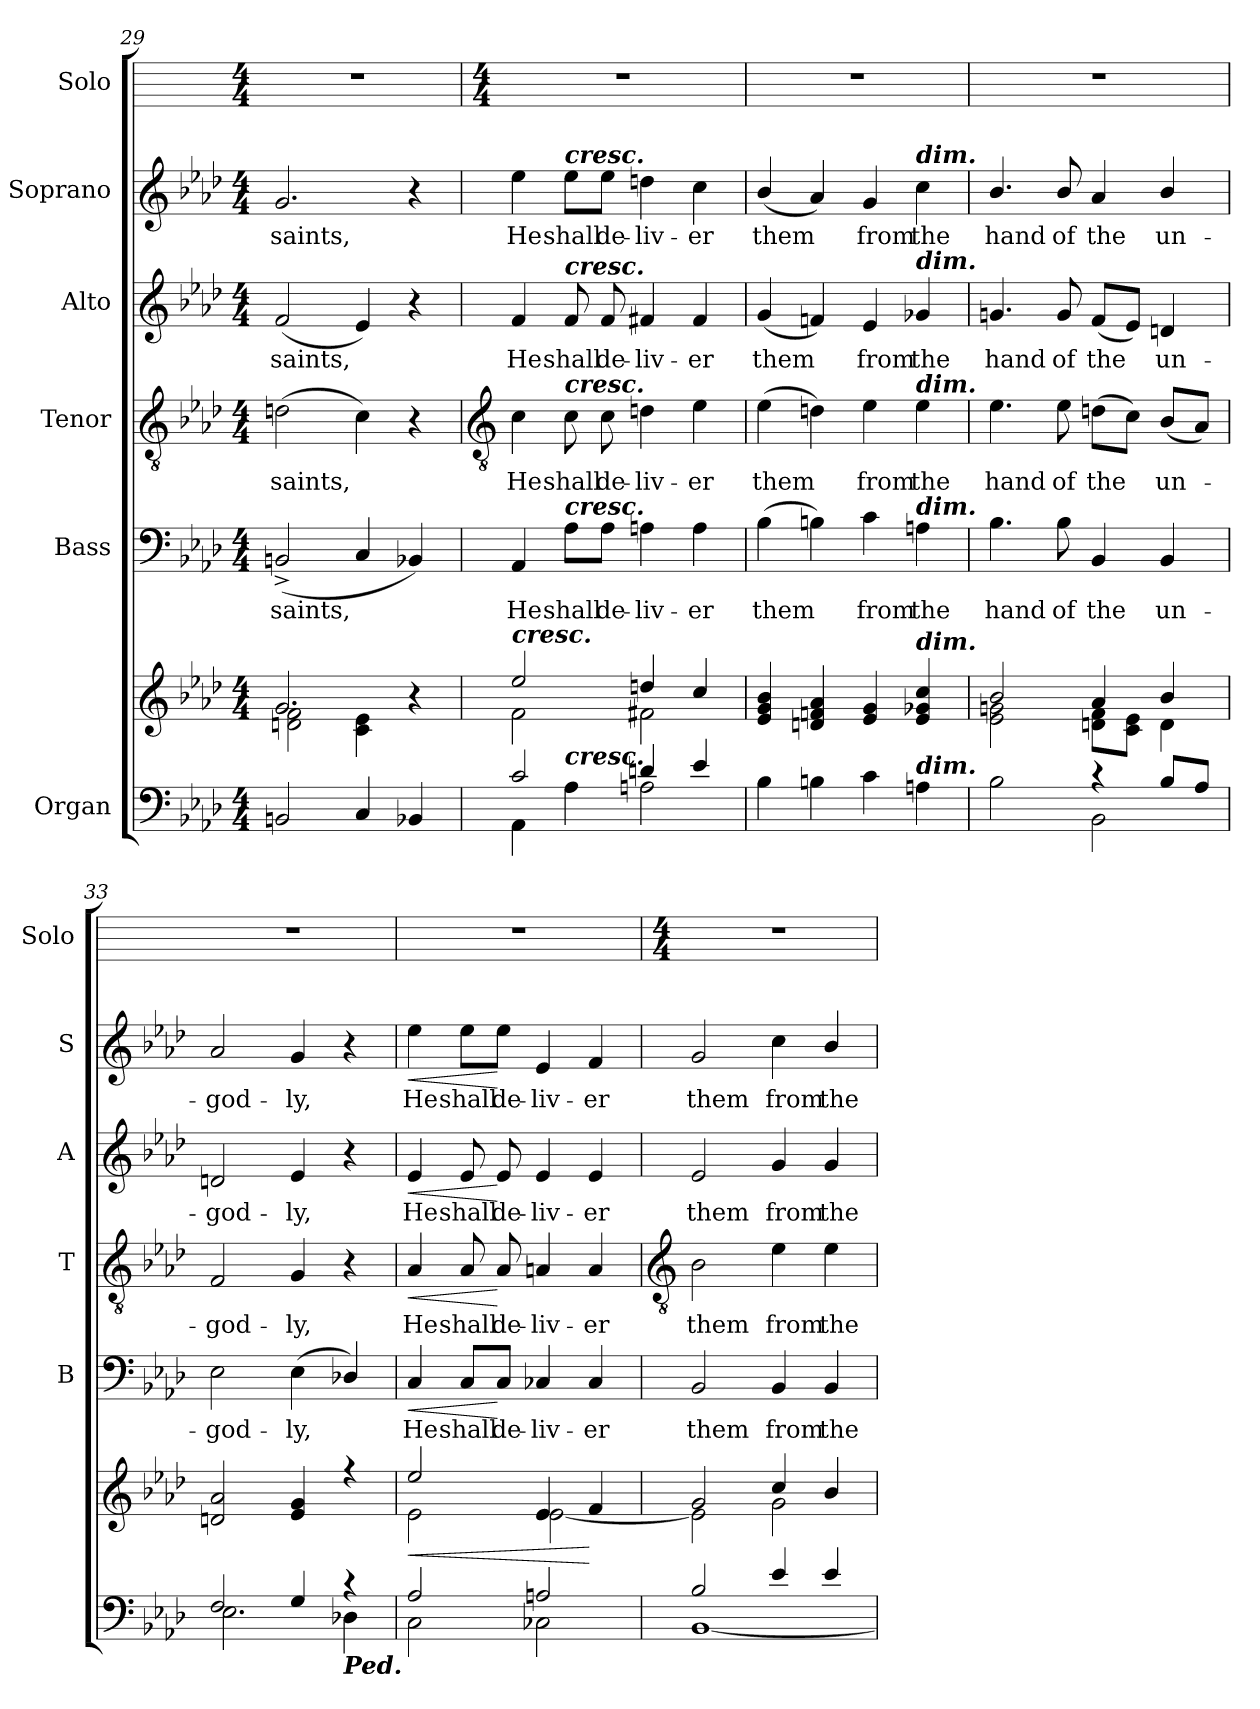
**kern	**kern	**dynam	**kern	**text	**dynam	**kern	**text	**dynam	**kern	**text	**dynam	**kern	**text	**dynam	**kern
*part6	*part6	*part6	*part5	*part5	*part5	*part4	*part4	*part4	*part3	*part3	*part3	*part2	*part2	*part2	*part1
*staff7	*staff6	*staff6/7	*staff5	*staff5	*staff5	*staff4	*staff4	*staff4	*staff3	*staff3	*staff3	*staff2	*staff2	*staff2	*staff1
*I"Organ	*	*	*I"Bass	*	*	*I"Tenor	*	*	*I"Alto	*	*	*I"Soprano	*	*	*I"Solo
*	*	*	*I'B	*	*	*I'T	*	*	*I'A	*	*	*I'S	*	*	*I'Solo
*clefF4	*clefG2	*	*clefF4	*	*	*clefGv2	*	*	*clefG2	*	*	*clefG2	*	*	*
*k[b-e-a-d-]	*k[b-e-a-d-]	*	*k[b-e-a-d-]	*	*	*k[b-e-a-d-]	*	*	*k[b-e-a-d-]	*	*	*k[b-e-a-d-]	*	*	*
*A-:	*A-:	*	*A-:	*	*	*A-:	*	*	*A-:	*	*	*A-:	*	*	*
*M4/4	*M4/4	*	*M4/4	*	*	*M4/4	*	*	*M4/4	*	*	*M4/4	*	*	*M4/4
=29	=29	=29	=29	=29	=29	=29	=29	=29	=29	=29	=29	=29	=29	=29	=29
*^	*^	*	*	*	*	*	*	*	*	*	*	*	*	*	*
!	!	!	!	!	!	!LO:LY:b	!	!	!LO:LY:b	!	!	!LO:LY:b	!	!	!LO:LY:b	!	!
2BBn/	1ryy	2.g/	2dn\ 2f\	.	(<2BBn^	saints,	.	(>2dn	saints,	.	(<2f	saints,	.	2.g	saints,	.	1r
4C/	.	.	4c\ 4e-\	.	4C	.	.	4c)	.	.	4e-)	.	.	.	.	.	.
4BB-X/	.	4r	4ryy	.	4BB-X)	.	.	4r	.	.	4r	.	.	4r	.	.	.
!!LO:LB:g=z
=30	=30	=30	=30	=30	=30	=30	=30	=30	=30	=30	=30	=30	=30	=30	=30	=30	=30
*	*	*	*	*	*	*	*	*clefGv2	*	*	*	*	*	*	*	*	*
*	*	*	*	*	*	*	*	*	*	*	*	*	*	*	*	*	*M4/4
!	!	!LO:TX:a:Bi:t=cresc.	!	!	!	!	!	!	!	!	!	!	!	!	!	!	!
!	!	!	!	!	!	!LO:LY:b	!	!	!LO:LY:b	!	!	!LO:LY:b	!	!	!LO:LY:b	!	!
2c/	4AA-\	2ee-/	2f\	.	4AA-	He	.	4c	He	.	4f	He	.	4ee-	He	.	1r
!	!	!	!	!	!	!	!	!	!	!	!	!	!	!LO:TX:a:Bi:t=cresc.	!	!	!
!	!	!	!	!	!	!	!	!	!	!	!LO:TX:a:Bi:t=cresc.	!	!	!	!	!	!
!	!	!	!	!	!	!	!	!LO:TX:a:Bi:t=cresc.	!	!	!	!	!	!	!	!	!
!	!	!	!	!	!LO:TX:a:Bi:t=cresc.	!	!	!	!	!	!	!	!	!	!	!	!
!	!LO:TX:a:Bi:t=cresc.	!	!	!	!	!	!	!	!	!	!	!	!	!	!	!	!
!	!	!	!	!	!	!LO:LY:b	!	!	!LO:LY:b	!	!	!LO:LY:b	!	!	!LO:LY:b	!	!
.	4A-\	.	.	.	8A-\L	shall	.	8c	shall	.	8f	shall	.	8ee-\L	shall	.	.
!	!	!	!	!	!	!LO:LY:b	!	!	!LO:LY:b	!	!	!LO:LY:b	!	!	!LO:LY:b	!	!
.	.	.	.	.	8A-\J	de-	.	8c	de-	.	8f	de-	.	8ee-\J	de-	.	.
!	!	!	!	!	!	!LO:LY:b	!	!	!LO:LY:b	!	!	!LO:LY:b	!	!	!LO:LY:b	!	!
4dn/	2An\	4ddn/	2f#X\	.	4An	-liv-	.	4dn	-liv-	.	4f#X	-liv-	.	4ddn	-liv-	.	.
!	!	!	!	!	!	!LO:LY:b	!	!	!LO:LY:b	!	!	!LO:LY:b	!	!	!LO:LY:b	!	!
4e-/	.	4cc/	.	.	4A	-er	.	4e-	-er	.	4f#	-er	.	4cc	-er	.	.
=31	=31	=31	=31	=31	=31	=31	=31	=31	=31	=31	=31	=31	=31	=31	=31	=31	=31
!	!	!	!	!	!	!LO:LY:b	!	!	!LO:LY:b	!	!	!LO:LY:b	!	!	!LO:LY:b	!	!
1ryy	4B-\	4e-/ 4g/ 4b-/	1ryy	.	(>4B-	them	.	(>4e-	them	.	(<4g	them	.	(<4b-/	them	.	1r
.	4Bn\	4dn/ 4fn/ 4a-/	.	.	4Bn)	.	.	4dn)	.	.	4fn)	.	.	4a-)	.	.	.
!	!	!	!	!	!	!LO:LY:b	!	!	!LO:LY:b	!	!	!LO:LY:b	!	!	!LO:LY:b	!	!
.	4c\	4e-/ 4g/	.	.	4c	from	.	4e-	from	.	4e-	from	.	4g	from	.	.
!	!	!	!	!	!	!	!	!	!	!	!	!	!	!LO:TX:a:Bi:t=dim.	!	!	!
!	!	!	!	!	!	!	!	!	!	!	!LO:TX:a:Bi:t=dim.	!	!	!	!	!	!
!	!	!	!	!	!	!	!	!LO:TX:a:Bi:t=dim.	!	!	!	!	!	!	!	!	!
!	!	!	!	!	!LO:TX:a:Bi:t=dim.	!	!	!	!	!	!	!	!	!	!	!	!
!	!	!LO:TX:a:Bi:t=dim.	!	!	!	!	!	!	!	!	!	!	!	!	!	!	!
!	!LO:TX:a:Bi:t=dim.	!	!	!	!	!	!	!	!	!	!	!	!	!	!	!	!
!	!	!	!	!	!	!LO:LY:b	!	!	!LO:LY:b	!	!	!LO:LY:b	!	!	!LO:LY:b	!	!
.	4An\	4e-/ 4g-X/ 4cc/	.	.	4An	the	.	4e-	the	.	4g-X	the	.	4cc	the	.	.
=32	=32	=32	=32	=32	=32	=32	=32	=32	=32	=32	=32	=32	=32	=32	=32	=32	=32
!	!	!	!	!	!	!LO:LY:b	!	!	!LO:LY:b	!	!	!LO:LY:b	!	!	!LO:LY:b	!	!
2ryy	2B-\	2b-/	2e-\ 2gn\	.	4.B-	hand	.	4.e-	hand	.	4.gn	hand	.	4.b-/	hand	.	1r
!	!	!	!	!	!	!LO:LY:b	!	!	!LO:LY:b	!	!	!LO:LY:b	!	!	!LO:LY:b	!	!
.	.	.	.	.	8B-	of	.	8e-	of	.	8g	of	.	8b-/	of	.	.
!	!	!	!	!	!	!LO:LY:b	!	!	!LO:LY:b	!	!	!LO:LY:b	!	!	!LO:LY:b	!	!
4r	2BB-\	4a-/	8dn\ 8f\L	.	4BB-	the	.	(>8dnL	the	.	(<8fL	the	.	4a-	the	.	.
.	.	.	8c\ 8e-\J	.	.	.	.	8cJ)	.	.	8e-J)	.	.	.	.	.	.
!	!	!	!	!	!	!LO:LY:b	!	!	!LO:LY:b	!	!	!LO:LY:b	!	!	!LO:LY:b	!	!
8B-/L	.	4b-/	4d\	.	4BB-	un-	.	(<8B-L	un-	.	4dn	un-	.	4b-/	un-	.	.
8A-/J	.	.	.	.	.	.	.	8A-J)	.	.	.	.	.	.	.	.	.
=33	=33	=33	=33	=33	=33	=33	=33	=33	=33	=33	=33	=33	=33	=33	=33	=33	=33
!	!	!	!	!	!	!LO:LY:b	!	!	!LO:LY:b	!	!	!LO:LY:b	!	!	!LO:LY:b	!	!
2F/	2.E-\	2dn/ 2a-/	1ryy	.	2E-	-god-	.	2F	god-	.	2dn	-god-	.	2a-	-god-	.	1r
!	!	!	!	!	!	!LO:LY:b	!	!	!LO:LY:b	!	!	!LO:LY:b	!	!	!LO:LY:b	!	!
4G/	.	4e-/ 4g/	.	.	(<4E-	-ly,	.	4G	-ly,	.	4e-	-ly,	.	4g	-ly,	.	.
!LO:TX:b:Bi:t=Ped.	!	!	!	!	!	!	!	!	!	!	!	!	!	!	!	!	!
4r	4D-X\	4r	.	.	4D-X/)	.	.	4r	.	.	4r	.	.	4r	.	.	.
=34	=34	=34	=34	=34	=34	=34	=34	=34	=34	=34	=34	=34	=34	=34	=34	=34	=34
!	!	!	!	!LO:HP:b	!	!LO:LY:b	!LO:HP:b	!	!LO:LY:b	!LO:HP:b	!	!LO:LY:b	!LO:HP:b	!	!LO:LY:b	!LO:HP:b	!
2A-/	2C\	2ee-/	2e-\	<	4C	He	<	4A-	He	<	4e-	He	<	4ee-	He	<	1r
!	!	!	!	!	!	!LO:LY:b	!	!	!LO:LY:b	!	!	!LO:LY:b	!	!	!LO:LY:b	!	!
.	.	.	.	.	8C/L	shall	.	8A-	shall	.	8e-	shall	.	8ee-\L	shall	.	.
!	!	!	!	!	!	!LO:LY:b	!	!	!LO:LY:b	!	!	!LO:LY:b	!	!	!LO:LY:b	!	!
.	.	.	.	.	8C/J	de-	[	8A-	de-	[	8e-	de-	[	8ee-\J	de-	[	.
!	!	!	!	!	!	!LO:LY:b	!	!	!LO:LY:b	!	!	!LO:LY:b	!	!	!LO:LY:b	!	!
2An/	2C-X\	4e-/	[2e-\	.	4C-X	-liv-	.	4An	-liv-	.	4e-	-liv-	.	4e-	-liv-	.	.
!	!	!	!	!	!	!LO:LY:b	!	!	!LO:LY:b	!	!	!LO:LY:b	!	!	!LO:LY:b	!	!
.	.	4f/	.	[	4C-	-er	.	4A	-er	.	4e-	-er	.	4f	-er	.	.
!!LO:LB:g=z
=35	=35	=35	=35	=35	=35	=35	=35	=35	=35	=35	=35	=35	=35	=35	=35	=35	=35
*	*	*	*	*	*	*	*	*clefGv2	*	*	*	*	*	*	*	*	*
*	*	*	*	*	*	*	*	*	*	*	*	*	*	*	*	*	*M4/4
!	!	!	!	!	!	!LO:LY:b	!	!	!LO:LY:b	!	!	!LO:LY:b	!	!	!LO:LY:b	!	!
2B-/	[1BB-\	2g/	2e-\]	.	2BB-	them	.	2B-	them	.	2e-	them	.	2g	them	.	1r
!	!	!	!	!	!	!LO:LY:b	!	!	!LO:LY:b	!	!	!LO:LY:b	!	!	!LO:LY:b	!	!
4e-/	.	4cc/	2g\	.	4BB-	from	.	4e-	from	.	4g	from	.	4cc	from	.	.
!	!	!	!	!	!	!LO:LY:b	!	!	!LO:LY:b	!	!	!LO:LY:b	!	!	!LO:LY:b	!	!
4e-/	.	4b-/	.	.	4BB-/	the	.	4e-\	the	.	4g/	the	.	4b-/	the	.	.
*v	*v	*	*	*	*	*	*	*	*	*	*	*	*	*	*	*	*
*	*v	*v	*	*	*	*	*	*	*	*	*	*	*	*	*	*
=	=	=	=	=	=	=	=	=	=	=	=	=	=	=	=
*-	*-	*-	*-	*-	*-	*-	*-	*-	*-	*-	*-	*-	*-	*-	*-
